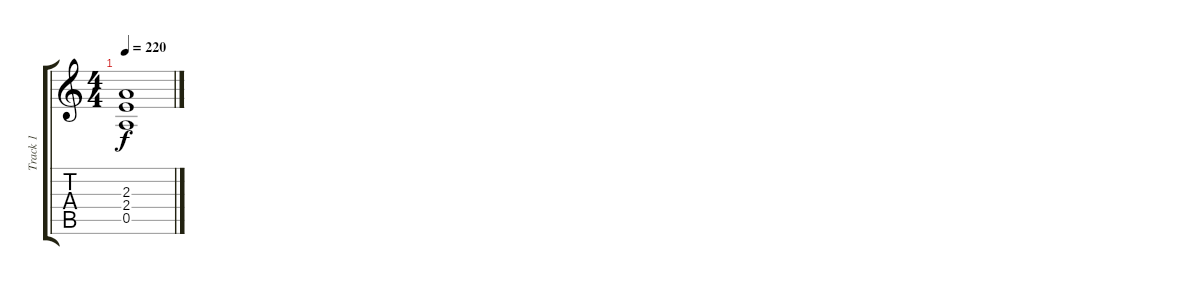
\track ("Track 1" "Track 1") {instrument distortionguitar}
\staff {score tabs}
\tuning (E4 B3 G3 D3 A2 E2) {hide}
\ts (4 4)
\tempo 220
\clef g2
\ks c
(2.3{t} 2.4{t} 0.5{t}).1{dy f}
